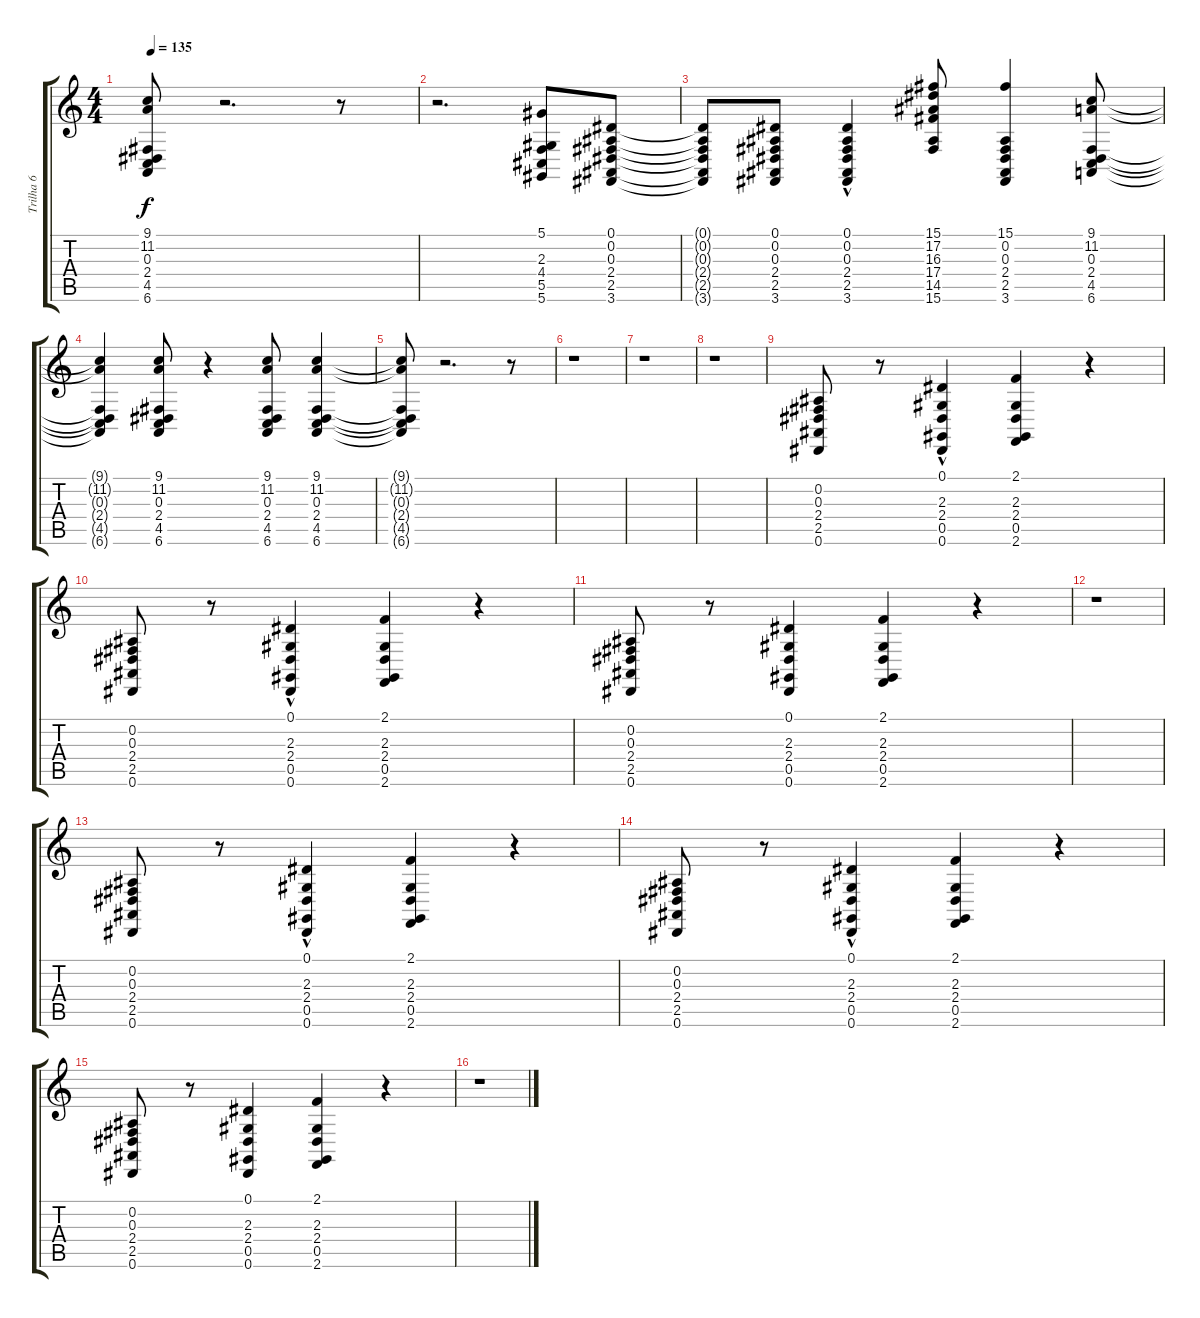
\track ("Trilha 6" "Trilha 6") {instrument lead2sawtooth}
\staff {score tabs}
\tuning (Eb4 Bb3 Gb3 Db3 Ab2 Eb2) {hide}
\ts (4 4)
\tempo 135
\clef g2
\ks c
(9.1{t} 11.2{t} 0.3{t} 2.4{t} 4.5{t} 6.6{t}).8{dy f} r.2{d} r.8 |
r.2{d} (5.1 2.3 4.4 5.5 5.6).8 (0.1 0.2 0.3 2.4 2.5 3.6).8 |
(0.1{t} 0.2{t} 0.3{t} 2.4{t} 2.5{t} 3.6{t}).8 (0.1 0.2 0.3 2.4 2.5 3.6).8 (0.1 0.2 0.3 2.4{hac} 2.5{hac} 3.6{hac}).4 (15.1 17.2 16.3 17.4 14.5 15.6).8 (15.1 0.2 0.3 2.4 2.5 3.6).4 (9.1 11.2 0.3 2.4 4.5 6.6).8 |
(9.1{t} 11.2{t} 0.3{t} 2.4{t} 4.5{t} 6.6{t}).4 (9.1 11.2 0.3 2.4 4.5 6.6).8 r.4 (9.1 11.2 0.3 2.4 4.5 6.6).8 (9.1 11.2 0.3 2.4 4.5 6.6).4 |
(9.1{t} 11.2{t} 0.3{t} 2.4{t} 4.5{t} 6.6{t}).8 r.2{d} r.8 |
r.1 |
r.1 |
r.1 |
(0.2 0.3 2.4 2.5 0.6).8 r.8 (0.1{hac} 2.3 2.4 0.5{hac} 0.6{hac}).4 (2.1 2.3 2.4 0.5 2.6).4 r.4 |
(0.2 0.3 2.4 2.5 0.6).8 r.8 (0.1{hac} 2.3 2.4 0.5{hac} 0.6{hac}).4 (2.1 2.3 2.4 0.5 2.6).4 r.4 |
(0.2 0.3 2.4 2.5 0.6).8 r.8 (0.1 2.3 2.4 0.5 0.6).4 (2.1 2.3 2.4 0.5 2.6).4 r.4 |
r.1 |
(0.2 0.3 2.4 2.5 0.6).8 r.8 (0.1{hac} 2.3 2.4 0.5{hac} 0.6{hac}).4 (2.1 2.3 2.4 0.5 2.6).4 r.4 |
(0.2 0.3 2.4 2.5 0.6).8 r.8 (0.1{hac} 2.3 2.4 0.5{hac} 0.6{hac}).4 (2.1 2.3 2.4 0.5 2.6).4 r.4 |
(0.2 0.3 2.4 2.5 0.6).8 r.8 (0.1 2.3 2.4 0.5 0.6).4 (2.1 2.3 2.4 0.5 2.6).4 r.4 |
r.1
